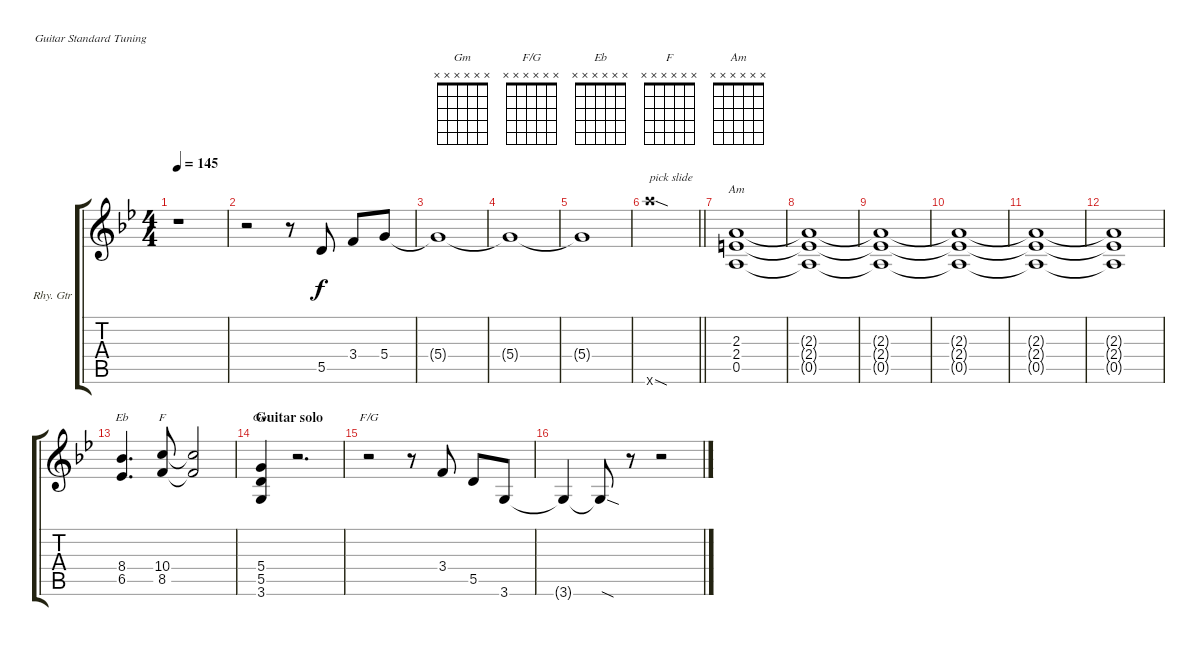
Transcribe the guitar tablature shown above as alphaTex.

\defaultSystemsLayout 4
\bracketExtendMode groupsimilarinstruments
\firstSystemTrackNameOrientation horizontal
\otherSystemsTrackNameOrientation horizontal
\track ("Guitar 1: Rhythm" "Rhy. Gtr") {instrument distortionguitar}
\staff {score tabs}
\tuning (E4 B3 G3 D3 A2 E2)
\chord ("Gm" x x x x x x)
\chord ("F/G" x x x x x x)
\chord ("Eb" x x x x x x)
\chord ("F" x x x x x x)
\chord ("Am" x x x x x x)
\ts (4 4)
\tempo 145
\clef g2
\ks gminor
r.1{dy f} |
r.2 r.8 5.5.8 3.4.8 5.4.8 |
5.4{t}.1 |
5.4{t}.1 |
5.4{t}.1 |
\barLineRight lightlight
29.6{sod x}.1{txt "pick slide"} |
(0.5 2.4 2.3).1{ch "Am"} |
(2.3{t} 0.5{t} 2.4{t}).1 |
(2.3{t} 0.5{t} 2.4{t}).1 |
(2.3{t} 0.5{t} 2.4{t}).1 |
(0.5{t} 2.4{t} 2.3{t}).1 |
(0.5{t} 2.4{t} 2.3{t}).1 |
(6.5 8.4).4{d ch "Eb"} (8.5 10.4).8{ch "F"} (10.4{t} 8.5{t}).2 |
\section ("" "Guitar solo")
(3.6 5.5 5.4).4{ch "Gm"} r.2{d} |
r.2{ch "F/G"} r.8 3.4.8 5.5.8 3.6.8 |
3.6{t}.4 3.6{sod t}.8 r.8 r.2
